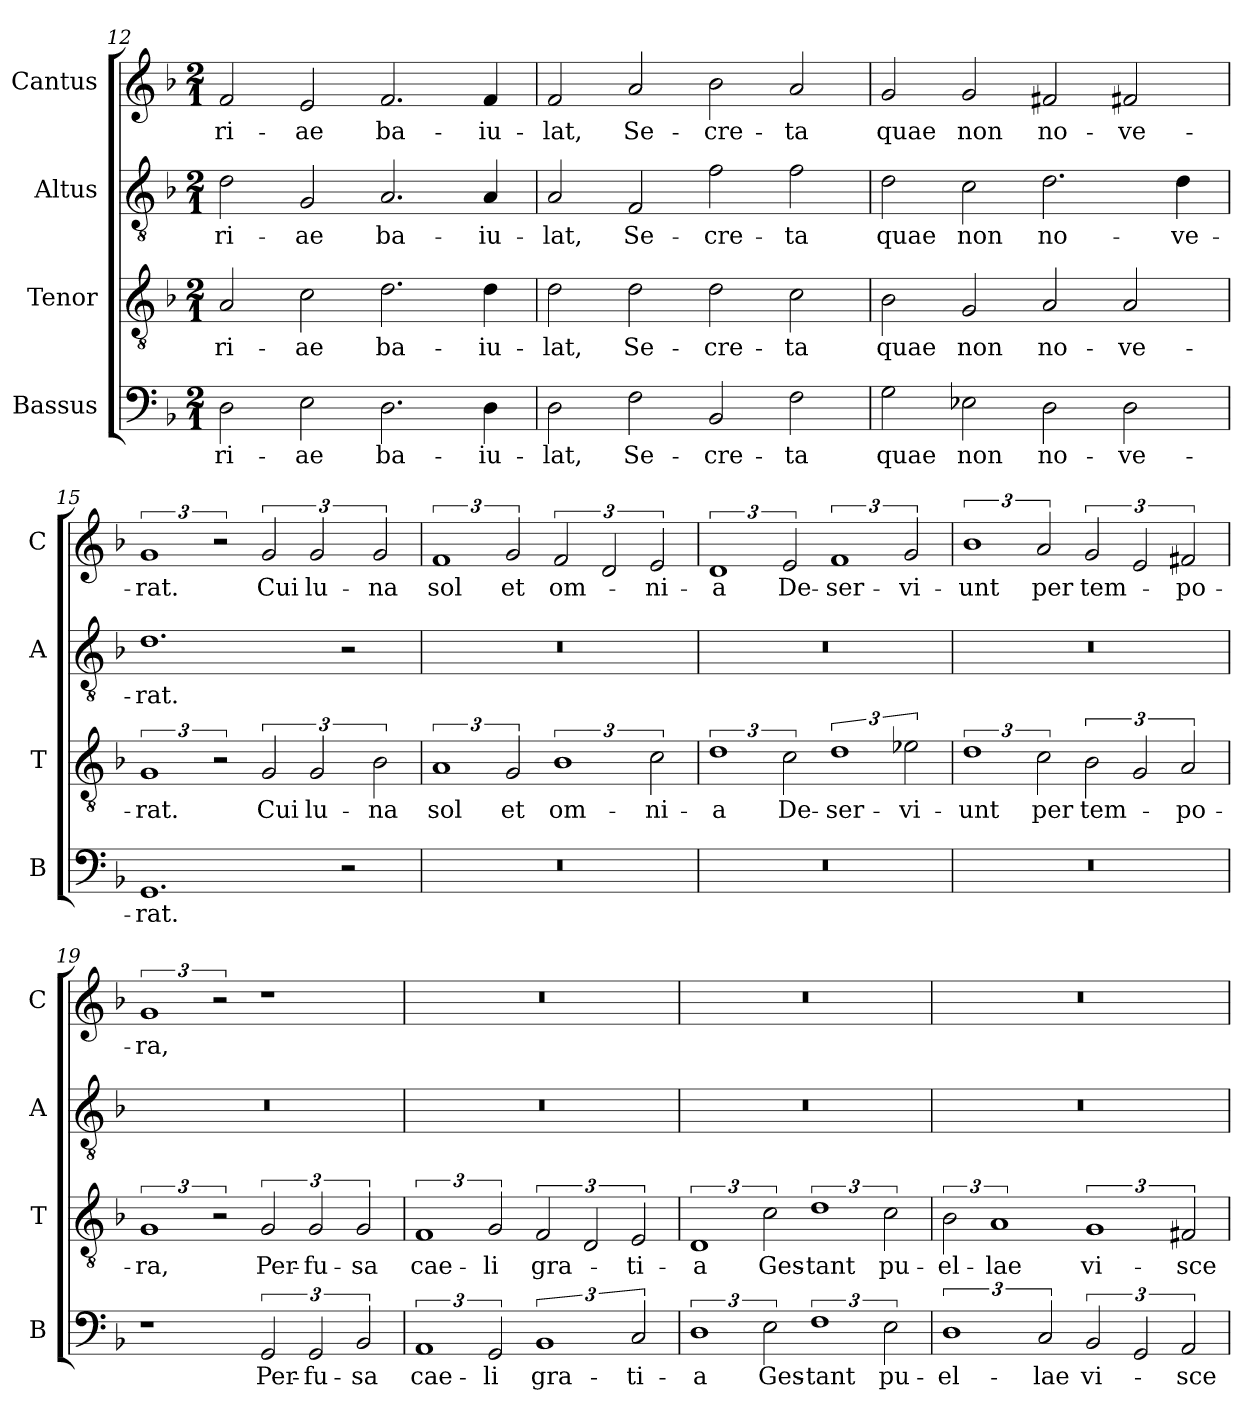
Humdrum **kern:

**kern	**text	**kern	**text	**kern	**text	**kern	**text
*part4	*part4	*part3	*part3	*part2	*part2	*part1	*part1
*staff4	*staff4	*staff3	*staff3	*staff2	*staff2	*staff1	*staff1
*I"Bassus	*	*I"Tenor	*	*I"Altus	*	*I"Cantus	*
*I'B	*	*I'T	*	*I'A	*	*I'C	*
!!LO:LB:g=z
*clefF4	*	*clefGv2	*	*clefGv2	*	*clefG2	*
*k[b-]	*	*k[b-]	*	*k[b-]	*	*k[b-]	*
*F:	*	*F:	*	*F:	*	*F:	*
*M2/1	*	*M2/1	*	*M2/1	*	*M2/1	*
=12	=12	=12	=12	=12	=12	=12	=12
2D	-ri-	2A	-ri-	2d	-ri-	2f	-ri-
2E	-ae	2c	-ae	2G	-ae	2e	-ae
2.D	ba-	2.d	ba-	2.A	ba-	2.f	ba-
4D	-iu-	4d	-iu-	4A	-iu-	4f	-iu-
=13	=13	=13	=13	=13	=13	=13	=13
2D	-lat,	2d	-lat,	2A	-lat,	2f	-lat,
2F	Se-	2d	Se-	2F	Se-	2a	Se-
2BB-	-cre-	2d	-cre-	2f	-cre-	2b-	-cre-
2F	-ta	2c	-ta	2f	-ta	2a	-ta
=14	=14	=14	=14	=14	=14	=14	=14
2G	quae	2B-	quae	2d	quae	2g	quae
2E-X	non	2G	non	2c	non	2g	non
2D	no-	2A	no-	2.d	no-	2f#X	no-
2D	-ve-	2A	-ve-	.	.	2f#X	-ve-
.	.	.	.	4d	-ve-	.	.
=15	=15	=15	=15	=15	=15	=15	=15
1.GG	-rat.	3%2G	-rat.	1.d	-rat.	3%2g	-rat.
.	.	3r	.	.	.	3r	.
.	.	3G	Cui	.	.	3g	Cui
.	.	3G	lu-	.	.	3g	lu-
2r	.	.	.	2r	.	.	.
.	.	3B-	-na	.	.	3g	-na
!!LO:LB:g=z
=16	=16	=16	=16	=16	=16	=16	=16
0r	.	3%2A	sol	0r	.	3%2f	sol
.	.	3G	et	.	.	3g	et
.	.	3%2B-	om-	.	.	3f	om-
.	.	.	.	.	.	3d	.
.	.	3c	-ni-	.	.	3e	-ni-
=17	=17	=17	=17	=17	=17	=17	=17
0r	.	3%2d	-a	0r	.	3%2d	-a
.	.	3c	De-	.	.	3e	De-
.	.	3%2d	-ser-	.	.	3%2f	-ser-
.	.	3e-X	-vi-	.	.	3g	-vi-
=18	=18	=18	=18	=18	=18	=18	=18
0r	.	3%2d	-unt	0r	.	3%2b-	-unt
.	.	3c	per	.	.	3a	per
.	.	3B-	tem-	.	.	3g	tem-
.	.	3G	.	.	.	3e	.
.	.	3A	-po-	.	.	3f#X	-po-
=19	=19	=19	=19	=19	=19	=19	=19
1r	.	3%2G	-ra,	0r	.	3%2g	-ra,
.	.	3r	.	.	.	3r	.
3GG	Per-	3G	Per-	.	.	1r	.
3GG	-fu-	3G	-fu-	.	.	.	.
3BB-	-sa	3G	-sa	.	.	.	.
!!LO:LB:g=z
=20	=20	=20	=20	=20	=20	=20	=20
3%2AA	cae-	3%2F	cae-	0r	.	0r	.
3GG	-li	3G	-li	.	.	.	.
3%2BB-	gra-	3F	gra-	.	.	.	.
.	.	3D	.	.	.	.	.
3C	-ti-	3E	-ti-	.	.	.	.
=21	=21	=21	=21	=21	=21	=21	=21
3%2D	-a	3%2D	-a	0r	.	0r	.
3E	Ges-	3c	Ges-	.	.	.	.
3%2F	-tant	3%2d	-tant	.	.	.	.
3E	pu-	3c	pu-	.	.	.	.
=22	=22	=22	=22	=22	=22	=22	=22
3%2D	-el-	3B-	-el-	0r	.	0r	.
.	.	3%2A	-lae	.	.	.	.
3C	-lae	.	.	.	.	.	.
3BB-	vi-	3%2G	vi-	.	.	.	.
3GG	.	.	.	.	.	.	.
3AA	-sce-	3F#X	-sce-	.	.	.	.
=	=	=	=	=	=	=	=
*-	*-	*-	*-	*-	*-	*-	*-
